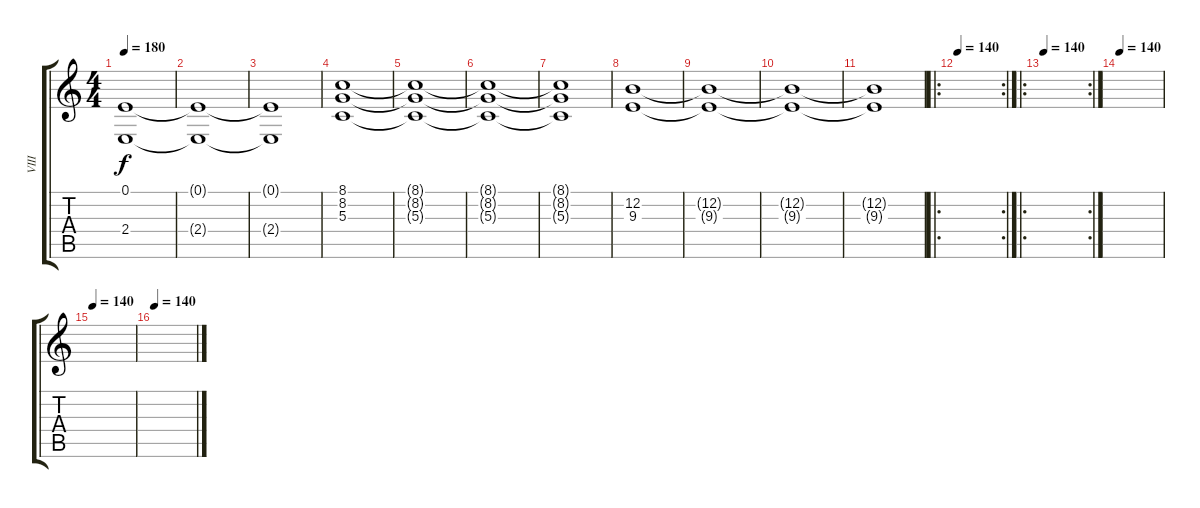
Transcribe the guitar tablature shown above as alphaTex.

\track ("VIII" "VIII") {instrument choiraahs}
\staff {score tabs}
\tuning (E4 B3 G3 D3 A2 E2) {hide}
\ts (4 4)
\tempo 180
\clef g2
\ks c
(0.1{t} 2.4{t}).1{dy f} |
(0.1{t} 2.4{t}).1 |
(0.1{t} 2.4{t}).1 |
(8.1 8.2 5.3).1 |
(8.1{t} 8.2{t} 5.3{t}).1 |
(8.1{t} 8.2{t} 5.3{t}).1 |
(8.1{t} 8.2{t} 5.3{t}).1 |
(12.2 9.3).1 |
(12.2{t} 9.3{t}).1 |
(12.2{t} 9.3{t}).1 |
(12.2{t} 9.3{t}).1 |
\ro
\rc 2
\tempo 140
|
\ro
\rc 2
\tempo 140
|
\tempo 140
|
\tempo 140
|
\tempo 140
